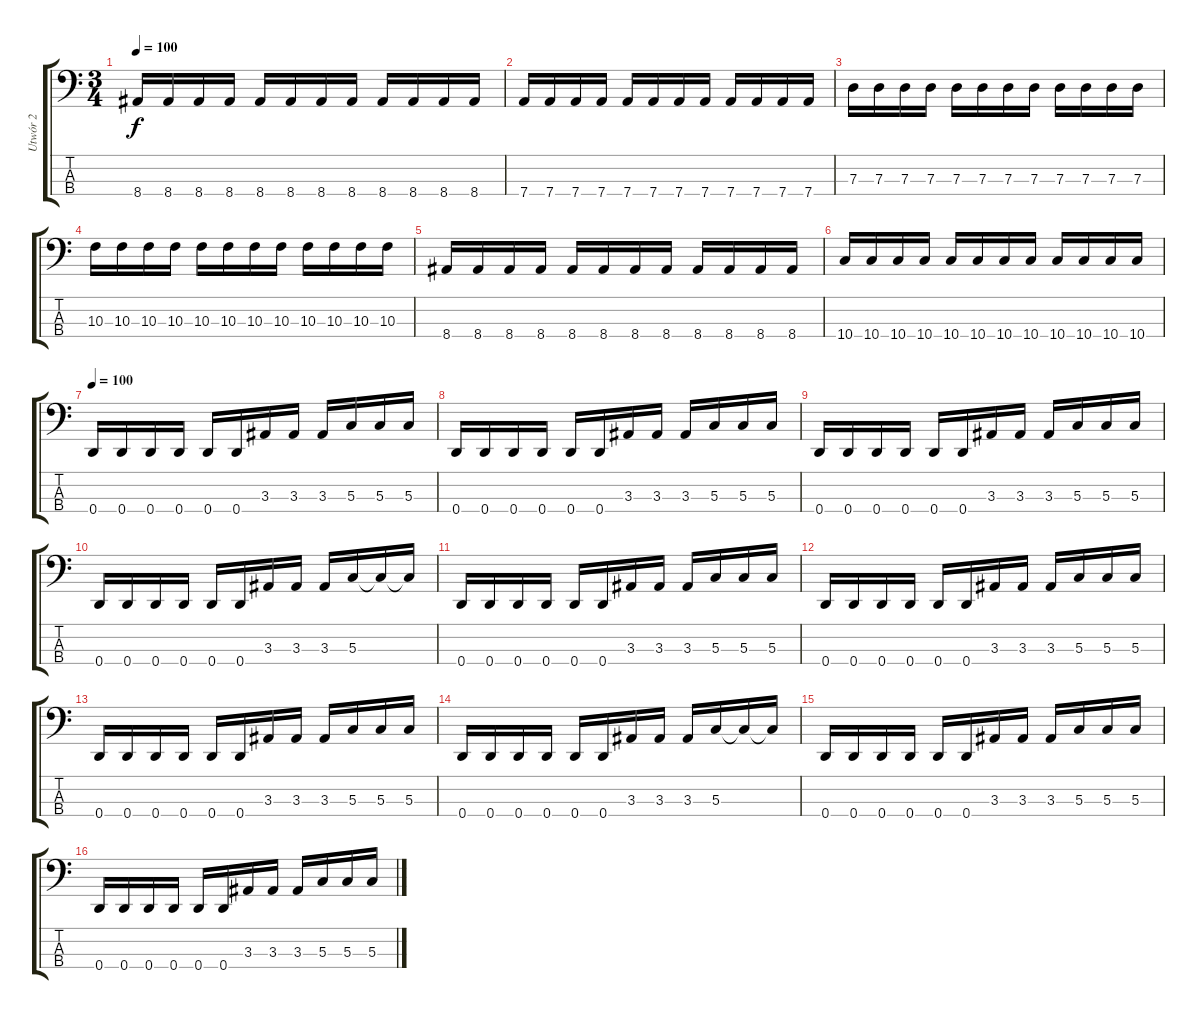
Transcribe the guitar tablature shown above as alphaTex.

\track ("Utwór 2" "Utwór 2") {instrument electricbassfinger}
\staff {score tabs}
\tuning (F2 C2 G1 D1) {hide}
\ts (3 4)
\tempo 100
\clef f4
\ks c
8.4.16{dy f} 8.4.16 8.4.16 8.4.16 8.4.16 8.4.16 8.4.16 8.4.16 8.4.16 8.4.16 8.4.16 8.4.16 |
7.4.16 7.4.16 7.4.16 7.4.16 7.4.16 7.4.16 7.4.16 7.4.16 7.4.16 7.4.16 7.4.16 7.4.16 |
7.3.16 7.3.16 7.3.16 7.3.16 7.3.16 7.3.16 7.3.16 7.3.16 7.3.16 7.3.16 7.3.16 7.3.16 |
10.3.16 10.3.16 10.3.16 10.3.16 10.3.16 10.3.16 10.3.16 10.3.16 10.3.16 10.3.16 10.3.16 10.3.16 |
8.4.16 8.4.16 8.4.16 8.4.16 8.4.16 8.4.16 8.4.16 8.4.16 8.4.16 8.4.16 8.4.16 8.4.16 |
10.4.16 10.4.16 10.4.16 10.4.16 10.4.16 10.4.16 10.4.16 10.4.16 10.4.16 10.4.16 10.4.16 10.4.16 |
\tempo 100
0.4.16 0.4.16 0.4.16 0.4.16 0.4.16 0.4.16 3.3.16 3.3.16 3.3.16 5.3.16 5.3.16 5.3.16 |
0.4.16 0.4.16 0.4.16 0.4.16 0.4.16 0.4.16 3.3.16 3.3.16 3.3.16 5.3.16 5.3.16 5.3.16 |
0.4.16 0.4.16 0.4.16 0.4.16 0.4.16 0.4.16 3.3.16 3.3.16 3.3.16 5.3.16 5.3.16 5.3.16 |
0.4.16 0.4.16 0.4.16 0.4.16 0.4.16 0.4.16 3.3.16 3.3.16 3.3.16 5.3.16 5.3{t}.16 5.3{t}.16 |
0.4.16 0.4.16 0.4.16 0.4.16 0.4.16 0.4.16 3.3.16 3.3.16 3.3.16 5.3.16 5.3.16 5.3.16 |
0.4.16 0.4.16 0.4.16 0.4.16 0.4.16 0.4.16 3.3.16 3.3.16 3.3.16 5.3.16 5.3.16 5.3.16 |
0.4.16 0.4.16 0.4.16 0.4.16 0.4.16 0.4.16 3.3.16 3.3.16 3.3.16 5.3.16 5.3.16 5.3.16 |
0.4.16 0.4.16 0.4.16 0.4.16 0.4.16 0.4.16 3.3.16 3.3.16 3.3.16 5.3.16 5.3{t}.16 5.3{t}.16 |
0.4.16 0.4.16 0.4.16 0.4.16 0.4.16 0.4.16 3.3.16 3.3.16 3.3.16 5.3.16 5.3.16 5.3.16 |
0.4.16 0.4.16 0.4.16 0.4.16 0.4.16 0.4.16 3.3.16 3.3.16 3.3.16 5.3.16 5.3.16 5.3.16
